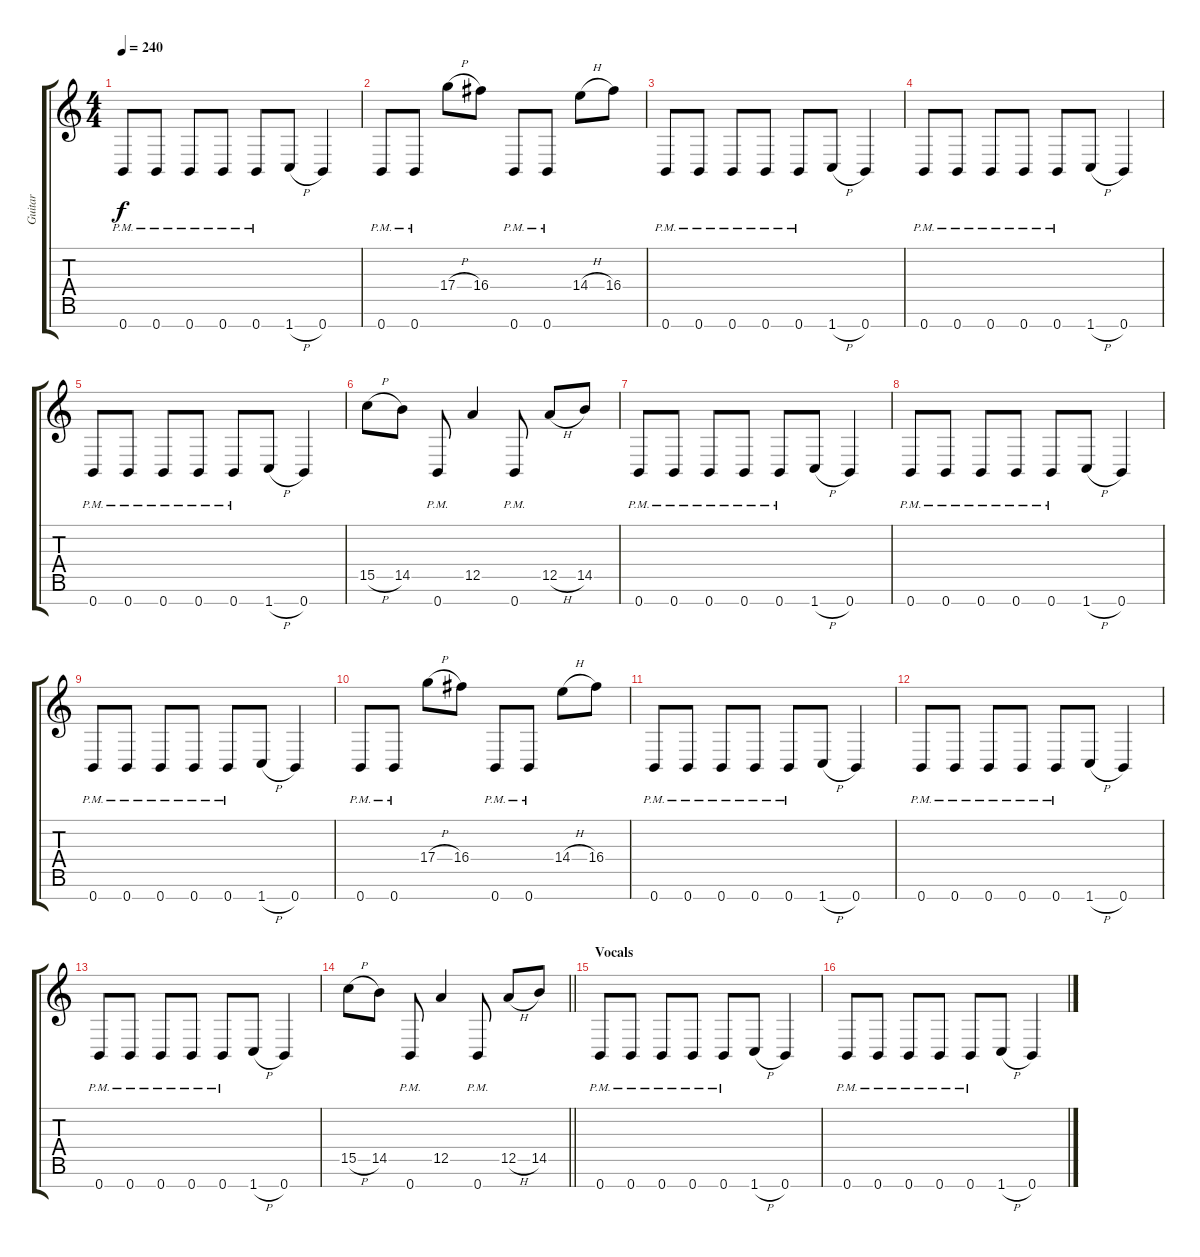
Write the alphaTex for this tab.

\track ("Guitar" "Guitar") {instrument distortionguitar}
\staff {score tabs}
\tuning (E4 B3 G3 D3 A2 E2 B1) {hide}
\ts (4 4)
\tempo 240
\clef g2
\ks c
0.7{pm}.8{dy f} 0.7{pm}.8 0.7{pm}.8 0.7{pm}.8 0.7{pm}.8 1.7{h}.8 0.7.4 |
0.7{pm}.8 0.7{pm}.8 17.4{h}.8 16.4.8 0.7{pm}.8 0.7{pm}.8 14.4{h}.8 16.4.8 |
0.7{pm}.8 0.7{pm}.8 0.7{pm}.8 0.7{pm}.8 0.7{pm}.8 1.7{h}.8 0.7.4 |
0.7{pm}.8 0.7{pm}.8 0.7{pm}.8 0.7{pm}.8 0.7{pm}.8 1.7{h}.8 0.7.4 |
0.7{pm}.8 0.7{pm}.8 0.7{pm}.8 0.7{pm}.8 0.7{pm}.8 1.7{h}.8 0.7.4 |
15.5{h}.8 14.5.8 0.7{pm}.8 12.5.4 0.7{pm}.8 12.5{h}.8 14.5.8 |
0.7{pm}.8 0.7{pm}.8 0.7{pm}.8 0.7{pm}.8 0.7{pm}.8 1.7{h}.8 0.7.4 |
0.7{pm}.8 0.7{pm}.8 0.7{pm}.8 0.7{pm}.8 0.7{pm}.8 1.7{h}.8 0.7.4 |
0.7{pm}.8 0.7{pm}.8 0.7{pm}.8 0.7{pm}.8 0.7{pm}.8 1.7{h}.8 0.7.4 |
0.7{pm}.8 0.7{pm}.8 17.4{h}.8 16.4.8 0.7{pm}.8 0.7{pm}.8 14.4{h}.8 16.4.8 |
0.7{pm}.8 0.7{pm}.8 0.7{pm}.8 0.7{pm}.8 0.7{pm}.8 1.7{h}.8 0.7.4 |
0.7{pm}.8 0.7{pm}.8 0.7{pm}.8 0.7{pm}.8 0.7{pm}.8 1.7{h}.8 0.7.4 |
0.7{pm}.8 0.7{pm}.8 0.7{pm}.8 0.7{pm}.8 0.7{pm}.8 1.7{h}.8 0.7.4 |
\barLineRight lightlight
15.5{h}.8 14.5.8 0.7{pm}.8 12.5.4 0.7{pm}.8 12.5{h}.8 14.5.8 |
\section ("" "Vocals")
0.7{pm}.8 0.7{pm}.8 0.7{pm}.8 0.7{pm}.8 0.7{pm}.8 1.7{h}.8 0.7.4 |
0.7{pm}.8 0.7{pm}.8 0.7{pm}.8 0.7{pm}.8 0.7{pm}.8 1.7{h}.8 0.7.4
